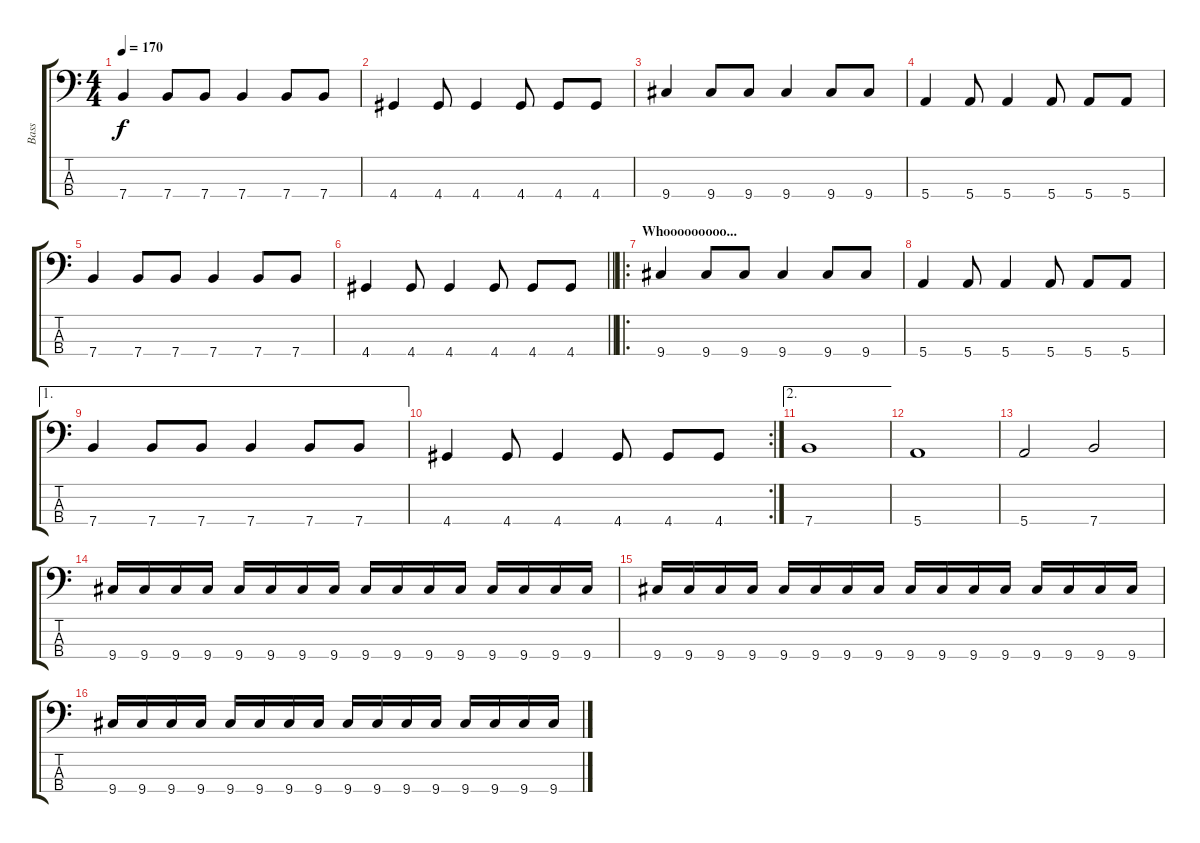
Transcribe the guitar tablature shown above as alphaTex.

\track ("Bass" "Bass") {instrument electricbasspick}
\staff {score tabs}
\tuning (G2 D2 A1 E1) {hide}
\ts (4 4)
\tempo 170
\clef f4
\ks c
7.4.4{dy f} 7.4.8 7.4.8 7.4.4 7.4.8 7.4.8 |
4.4.4 4.4.8 4.4.4 4.4.8 4.4.8 4.4.8 |
9.4.4 9.4.8 9.4.8 9.4.4 9.4.8 9.4.8 |
5.4.4 5.4.8 5.4.4 5.4.8 5.4.8 5.4.8 |
7.4.4 7.4.8 7.4.8 7.4.4 7.4.8 7.4.8 |
\barLineRight lightlight
4.4.4 4.4.8 4.4.4 4.4.8 4.4.8 4.4.8 |
\ro
\section ("" "Whooooooooo...")
9.4.4 9.4.8 9.4.8 9.4.4 9.4.8 9.4.8 |
5.4.4 5.4.8 5.4.4 5.4.8 5.4.8 5.4.8 |
\ae 1
7.4.4 7.4.8 7.4.8 7.4.4 7.4.8 7.4.8 |
\rc 2
4.4.4 4.4.8 4.4.4 4.4.8 4.4.8 4.4.8 |
\ae 2
7.4.1 |
5.4.1 |
5.4.2 7.4.2 |
9.4.16 9.4.16 9.4.16 9.4.16 9.4.16 9.4.16 9.4.16 9.4.16 9.4.16 9.4.16 9.4.16 9.4.16 9.4.16 9.4.16 9.4.16 9.4.16 |
9.4.16 9.4.16 9.4.16 9.4.16 9.4.16 9.4.16 9.4.16 9.4.16 9.4.16 9.4.16 9.4.16 9.4.16 9.4.16 9.4.16 9.4.16 9.4.16 |
9.4.16 9.4.16 9.4.16 9.4.16 9.4.16 9.4.16 9.4.16 9.4.16 9.4.16 9.4.16 9.4.16 9.4.16 9.4.16 9.4.16 9.4.16 9.4.16
